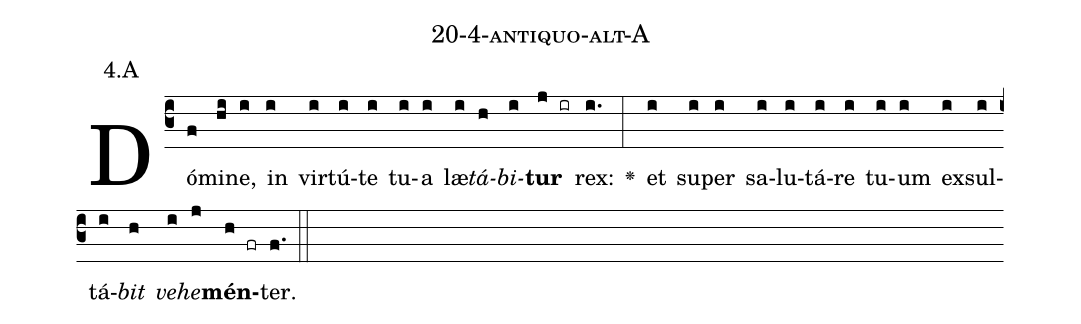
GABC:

name: 20-4-antiquo-alt-A;
annotation: 4.A;
%%
(c3)Dó(f)mi(hi)ne,(i) in(i) vir(i)tú(i)te(i) tu(i)a(i) læ(i)<i>tá</i>(h)<i>bi</i>(i)<b>tur</b>(j ir) rex:(i.) <v>\greheightstar</v>(:) et(i) su(i)per(i) sa(i)lu(i)tá(i)re(i) tu(i)um(i) ex(i)sul(i)tá(i)<i>bit</i>(h) <i>ve</i>(i)<i>he</i>(j)<b>mén</b>(h fr)ter.(f.) (::)


%E(i) u(h) o(i) u(j) a(h) e.(f.) (::)
